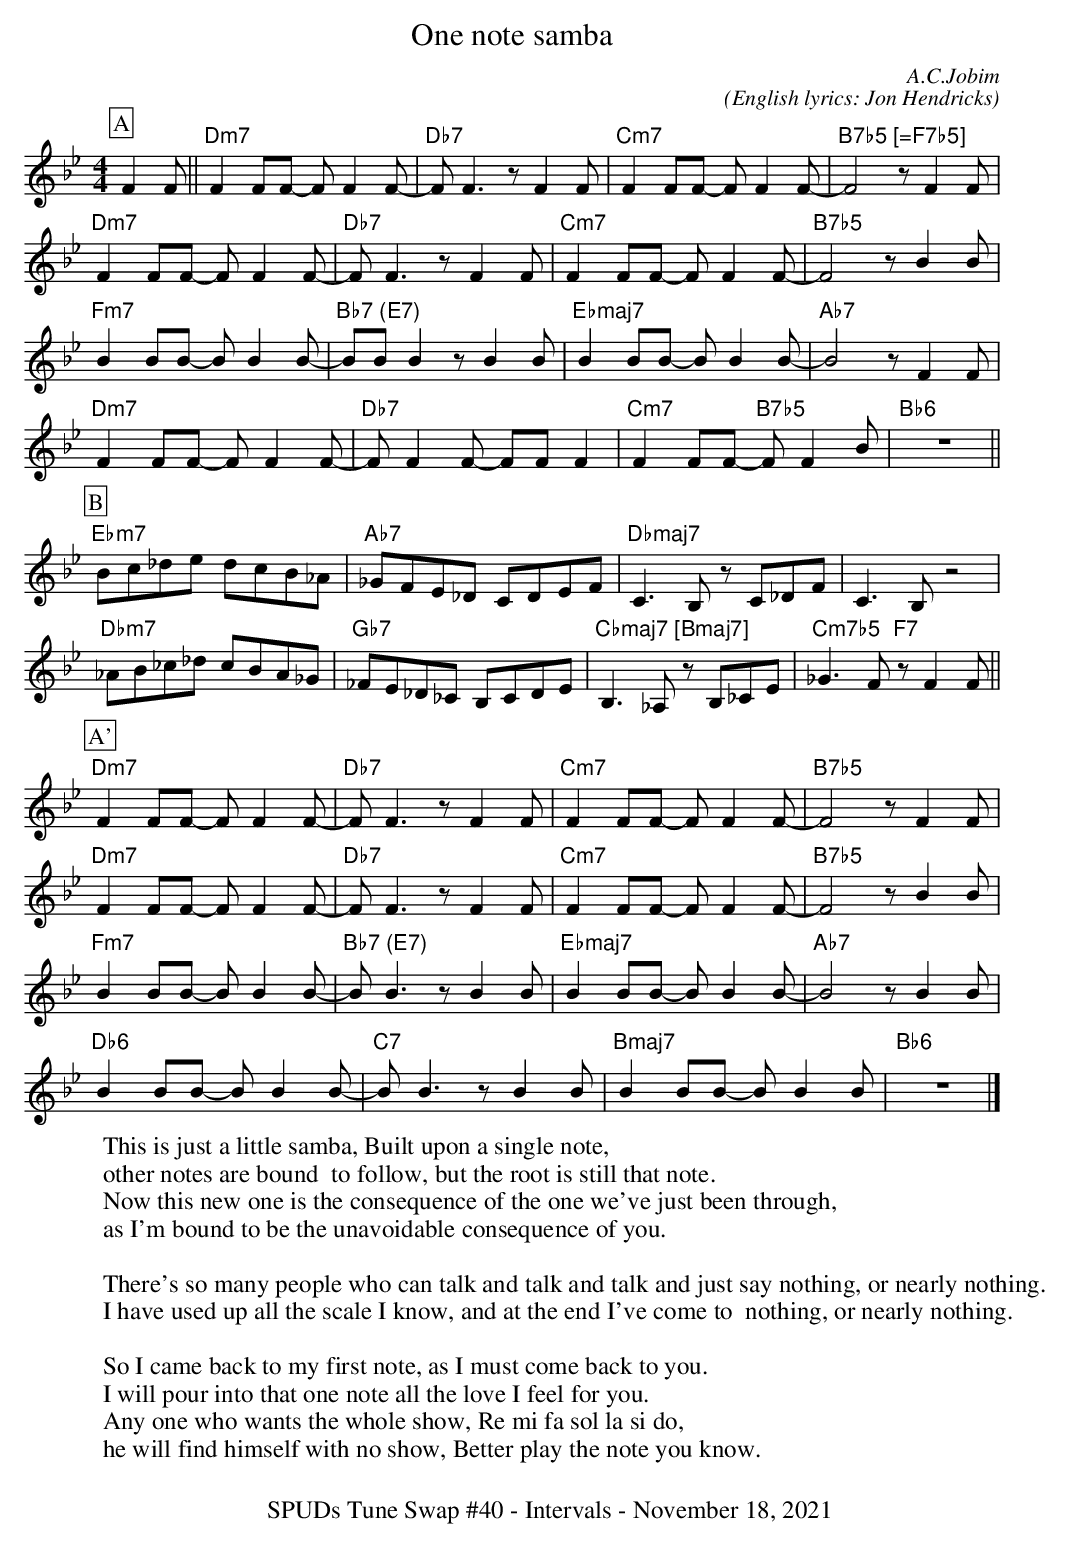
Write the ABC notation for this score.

X:1
T:One note samba
M:4/4
L:1/8
C:A.C.Jobim
C:(English lyrics: Jon Hendricks)
Q:1/4=200
K:Bb
P:A
F2F || "Dm7"F2FF- FF2F- | "Db7"FF3 zF2F | "Cm7"F2FF- FF2F- | "B7b5 [\=F7b5]"F4 zF2F |
w:This is just a lit-*tle sam-*ba, Built up-on a sing-*le note,* ot-her
"Dm7"F2FF- FF2F- | "Db7"FF3 zF2F | "Cm7"F2FF- FF2F- | "B7b5"F4 zB2B |
w:notes are bound * to fol-*low, but the root is still* that note.* Now this
"Fm7"B2BB- BB2B- | "Bb7 (E7)"BBB2 zB2B | "Ebmaj7"B2BB- BB2B- | "Ab7"B4 zF2F |
w:new one is* the con-*se-quence of the one we've just* been through* as I'm
"Dm7"F2FF- FF2F- | "Db7"FF2F- FFF2 | "Cm7"F2FF- "B7b5"FF2B | "Bb6"z8 ||
w:bound to be* the un-*a-void-*a-ble con-*se-quence of you.
P:B
"Ebm7"Bc_de dcB_A | "Ab7"_GFE_D CDEF | "Dbmaj7"C3B, zC_DF | C3B, z4 |
w:There's so ma-ny peo-ple who can talk and talk and talk and just say no-thing, or near-ly no-thing.
"Dbm7"_AB_c_d cBA_G | "Gb7"_FE_D_C B,CDE | "Cbmaj7 [Bmaj7]"B,3_A, zB,_CE | "Cm7b5"_G3F "F7"zF2F ||
w:I have used up all the scale I know, and at the end I've come to  no-thing, or near-ly no-thing. So I
P:A'
"Dm7"F2FF- FF2F- | "Db7"FF3 zF2F | "Cm7"F2FF- FF2F- | "B7b5"F4 zF2F |
w:came back to* my first note,* as I must come back* to you.* I will
"Dm7"F2FF- FF2F- | "Db7"FF3 zF2F | "Cm7"F2FF- FF2F- | "B7b5"F4 zB2B |
w:pour in-to* that one* note all the love I feel* for you.* A-ny-
"Fm7"B2BB- BB2B- | "Bb7 (E7)"BB3 zB2B | "Ebmaj7"B2BB- BB2B- | "Ab7"B4 zB2B |
w:one who wants* the whole* show, Re mi fa sol la* si do* he will
"Db6"B2BB- BB2B- | "C7"BB3 zB2B | "Bmaj7"B2BB- BB2B | "Bb6"z8 |]
w:find him-self* with no* show, Bet-ter play the note* you know.
W: This is just a little samba, Built upon a single note,
W: other notes are bound  to follow, but the root is still that note.
W: Now this new one is the consequence of the one we've just been through,
W: as I'm bound to be the unavoidable consequence of you.
W:
W: There's so many people who can talk and talk and talk and just say nothing, or nearly nothing.
W: I have used up all the scale I know, and at the end I've come to  nothing, or nearly nothing.
W:
W: So I came back to my first note, as I must come back to you.
W: I will pour into that one note all the love I feel for you.
W: Any one who wants the whole show, Re mi fa sol la si do,
W: he will find himself with no show, Better play the note you know.
